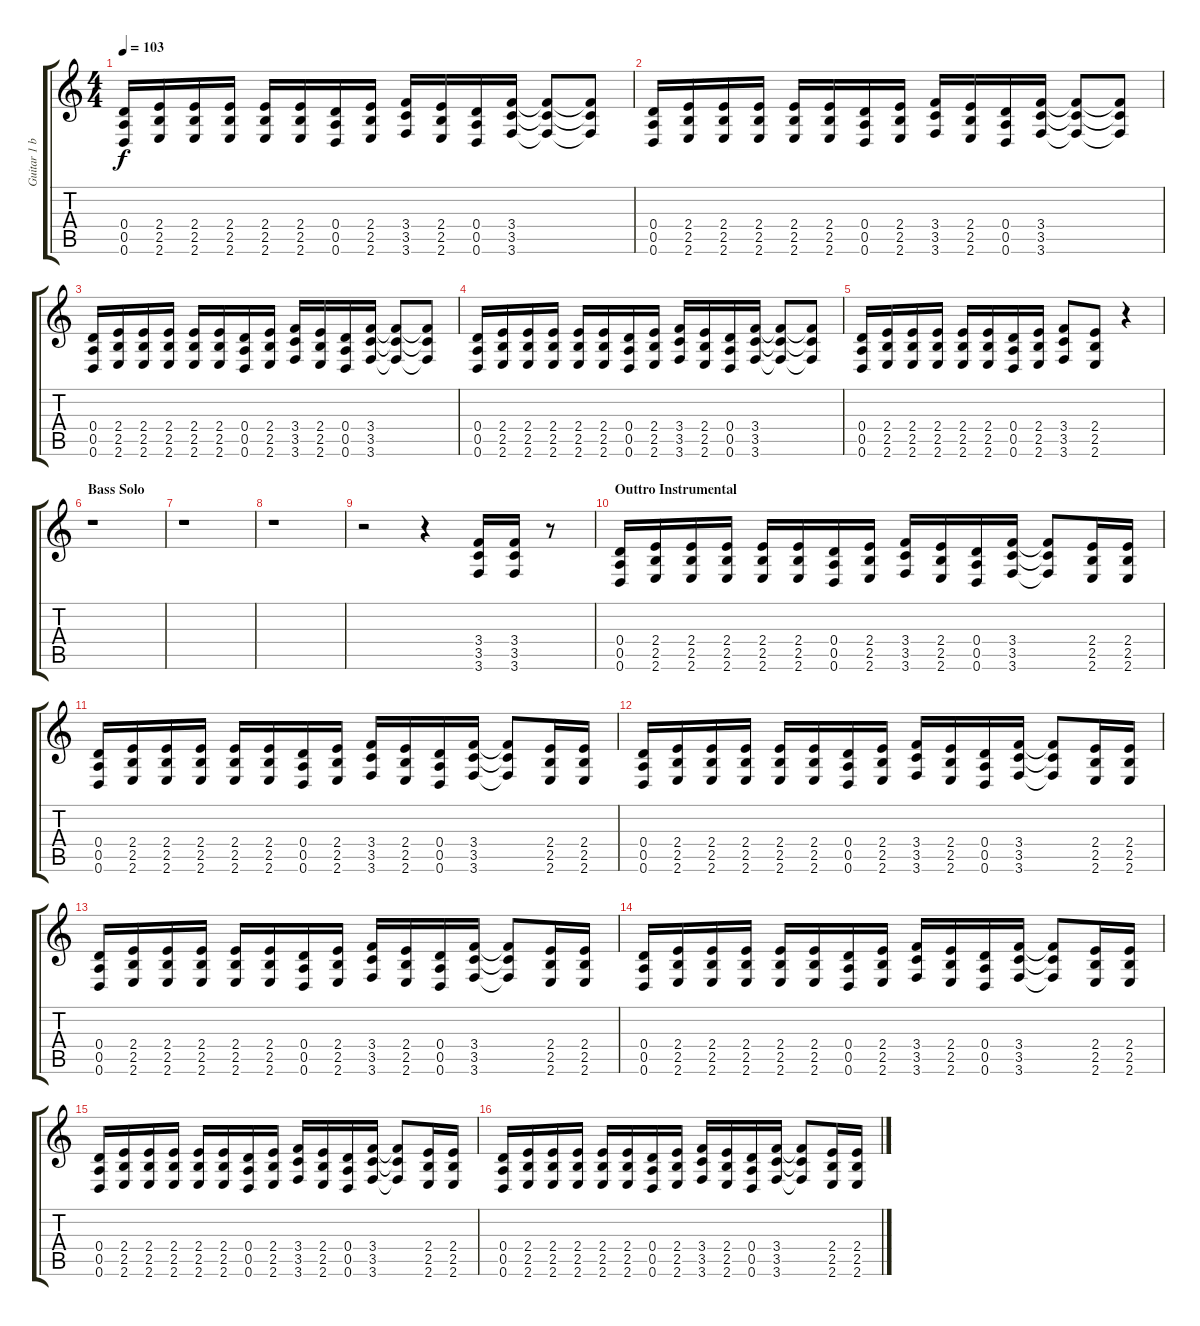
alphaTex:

\track ("Guitar 1 b" "Guitar 1 b") {instrument overdrivenguitar}
\staff {score tabs}
\tuning (E4 B3 G3 D3 A2 D2) {hide}
\ts (4 4)
\tempo 103
\clef g2
\ks c
(0.4 0.5 0.6).16{dy f} (2.4 2.5 2.6).16 (2.4 2.5 2.6).16 (2.4 2.5 2.6).16 (2.4 2.5 2.6).16 (2.4 2.5 2.6).16 (0.4 0.5 0.6).16 (2.4 2.5 2.6).16 (3.4 3.5 3.6).16 (2.4 2.5 2.6).16 (0.4 0.5 0.6).16 (3.4 3.5 3.6).16 (3.4{t} 3.5{t} 3.6{t}).8 (3.4{t} 3.5{t} 3.6{t}).8 |
(0.4 0.5 0.6).16 (2.4 2.5 2.6).16 (2.4 2.5 2.6).16 (2.4 2.5 2.6).16 (2.4 2.5 2.6).16 (2.4 2.5 2.6).16 (0.4 0.5 0.6).16 (2.4 2.5 2.6).16 (3.4 3.5 3.6).16 (2.4 2.5 2.6).16 (0.4 0.5 0.6).16 (3.4 3.5 3.6).16 (3.4{t} 3.5{t} 3.6{t}).8 (3.4{t} 3.5{t} 3.6{t}).8 |
(0.4 0.5 0.6).16 (2.4 2.5 2.6).16 (2.4 2.5 2.6).16 (2.4 2.5 2.6).16 (2.4 2.5 2.6).16 (2.4 2.5 2.6).16 (0.4 0.5 0.6).16 (2.4 2.5 2.6).16 (3.4 3.5 3.6).16 (2.4 2.5 2.6).16 (0.4 0.5 0.6).16 (3.4 3.5 3.6).16 (3.4{t} 3.5{t} 3.6{t}).8 (3.4{t} 3.5{t} 3.6{t}).8 |
(0.4 0.5 0.6).16 (2.4 2.5 2.6).16 (2.4 2.5 2.6).16 (2.4 2.5 2.6).16 (2.4 2.5 2.6).16 (2.4 2.5 2.6).16 (0.4 0.5 0.6).16 (2.4 2.5 2.6).16 (3.4 3.5 3.6).16 (2.4 2.5 2.6).16 (0.4 0.5 0.6).16 (3.4 3.5 3.6).16 (3.4{t} 3.5{t} 3.6{t}).8 (3.4{t} 3.5{t} 3.6{t}).8 |
(0.4 0.5 0.6).16 (2.4 2.5 2.6).16 (2.4 2.5 2.6).16 (2.4 2.5 2.6).16 (2.4 2.5 2.6).16 (2.4 2.5 2.6).16 (0.4 0.5 0.6).16 (2.4 2.5 2.6).16 (3.4 3.5 3.6).8 (2.4 2.5 2.6).8 r.4 |
\section ("" "Bass Solo")
r.1 |
r.1 |
r.1 |
r.2 r.4 (3.4 3.5 3.6).16 (3.4 3.5 3.6).16 r.8 |
\section ("" "Outtro Instrumental")
(0.4 0.5 0.6).16 (2.4 2.5 2.6).16 (2.4 2.5 2.6).16 (2.4 2.5 2.6).16 (2.4 2.5 2.6).16 (2.4 2.5 2.6).16 (0.4 0.5 0.6).16 (2.4 2.5 2.6).16 (3.4 3.5 3.6).16 (2.4 2.5 2.6).16 (0.4 0.5 0.6).16 (3.4 3.5 3.6).16 (3.4{t} 3.5{t} 3.6{t}).8 (2.4 2.5 2.6).16 (2.4 2.5 2.6).16 |
(0.4 0.5 0.6).16 (2.4 2.5 2.6).16 (2.4 2.5 2.6).16 (2.4 2.5 2.6).16 (2.4 2.5 2.6).16 (2.4 2.5 2.6).16 (0.4 0.5 0.6).16 (2.4 2.5 2.6).16 (3.4 3.5 3.6).16 (2.4 2.5 2.6).16 (0.4 0.5 0.6).16 (3.4 3.5 3.6).16 (3.4{t} 3.5{t} 3.6{t}).8 (2.4 2.5 2.6).16 (2.4 2.5 2.6).16 |
(0.4 0.5 0.6).16 (2.4 2.5 2.6).16 (2.4 2.5 2.6).16 (2.4 2.5 2.6).16 (2.4 2.5 2.6).16 (2.4 2.5 2.6).16 (0.4 0.5 0.6).16 (2.4 2.5 2.6).16 (3.4 3.5 3.6).16 (2.4 2.5 2.6).16 (0.4 0.5 0.6).16 (3.4 3.5 3.6).16 (3.4{t} 3.5{t} 3.6{t}).8 (2.4 2.5 2.6).16 (2.4 2.5 2.6).16 |
(0.4 0.5 0.6).16 (2.4 2.5 2.6).16 (2.4 2.5 2.6).16 (2.4 2.5 2.6).16 (2.4 2.5 2.6).16 (2.4 2.5 2.6).16 (0.4 0.5 0.6).16 (2.4 2.5 2.6).16 (3.4 3.5 3.6).16 (2.4 2.5 2.6).16 (0.4 0.5 0.6).16 (3.4 3.5 3.6).16 (3.4{t} 3.5{t} 3.6{t}).8 (2.4 2.5 2.6).16 (2.4 2.5 2.6).16 |
(0.4 0.5 0.6).16 (2.4 2.5 2.6).16 (2.4 2.5 2.6).16 (2.4 2.5 2.6).16 (2.4 2.5 2.6).16 (2.4 2.5 2.6).16 (0.4 0.5 0.6).16 (2.4 2.5 2.6).16 (3.4 3.5 3.6).16 (2.4 2.5 2.6).16 (0.4 0.5 0.6).16 (3.4 3.5 3.6).16 (3.4{t} 3.5{t} 3.6{t}).8 (2.4 2.5 2.6).16 (2.4 2.5 2.6).16 |
(0.4 0.5 0.6).16 (2.4 2.5 2.6).16 (2.4 2.5 2.6).16 (2.4 2.5 2.6).16 (2.4 2.5 2.6).16 (2.4 2.5 2.6).16 (0.4 0.5 0.6).16 (2.4 2.5 2.6).16 (3.4 3.5 3.6).16 (2.4 2.5 2.6).16 (0.4 0.5 0.6).16 (3.4 3.5 3.6).16 (3.4{t} 3.5{t} 3.6{t}).8 (2.4 2.5 2.6).16 (2.4 2.5 2.6).16 |
(0.4 0.5 0.6).16 (2.4 2.5 2.6).16 (2.4 2.5 2.6).16 (2.4 2.5 2.6).16 (2.4 2.5 2.6).16 (2.4 2.5 2.6).16 (0.4 0.5 0.6).16 (2.4 2.5 2.6).16 (3.4 3.5 3.6).16 (2.4 2.5 2.6).16 (0.4 0.5 0.6).16 (3.4 3.5 3.6).16 (3.4{t} 3.5{t} 3.6{t}).8 (2.4 2.5 2.6).16 (2.4 2.5 2.6).16
